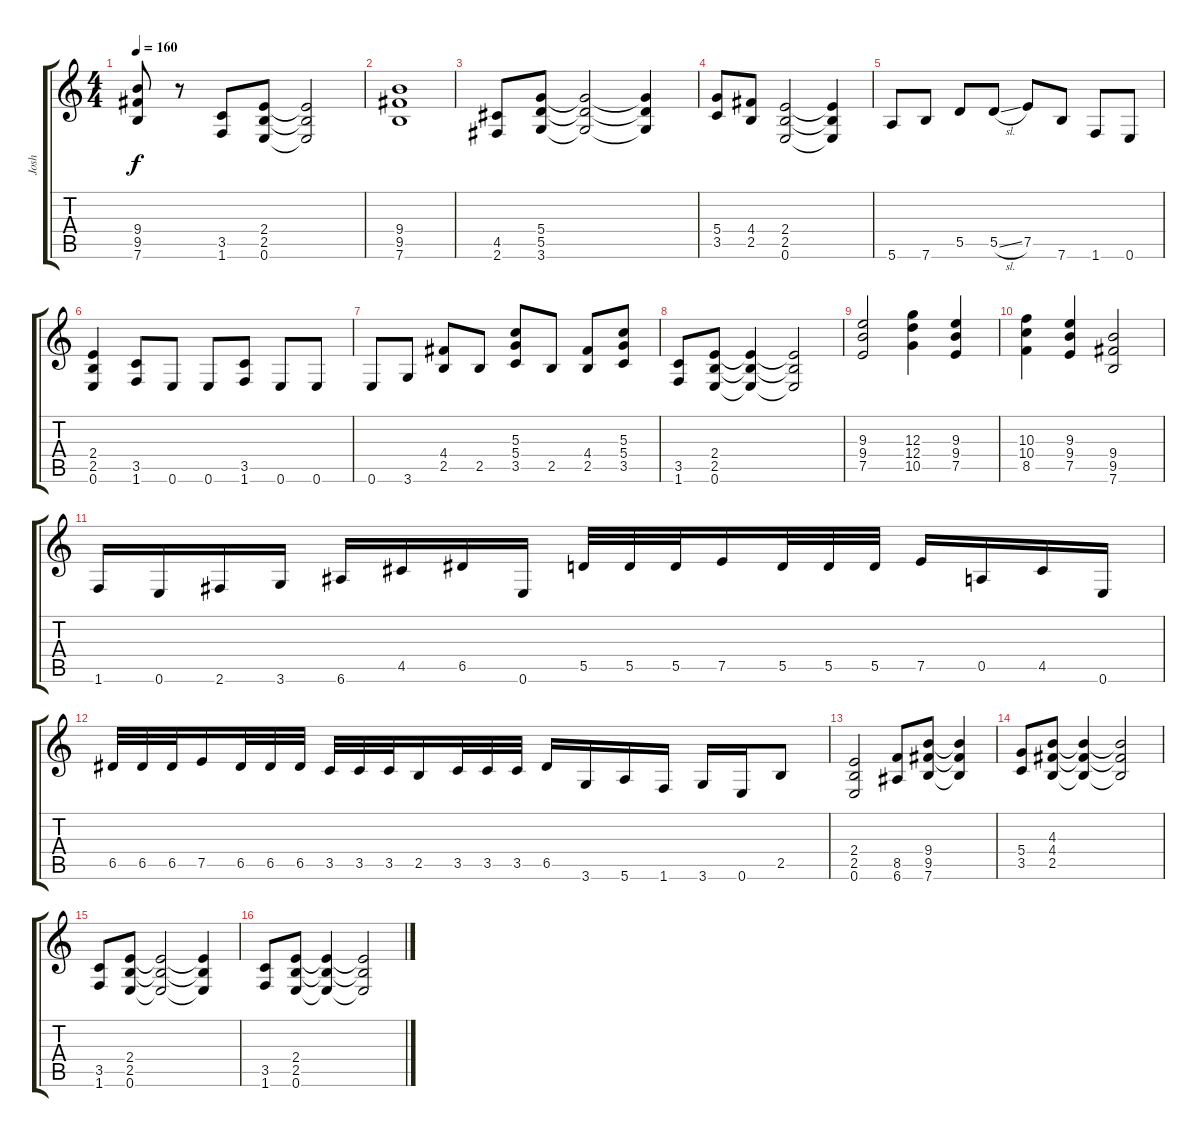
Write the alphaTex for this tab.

\track ("Josh" "Josh") {instrument distortionguitar}
\staff {score tabs}
\tuning (E4 B3 G3 D3 A2 E2) {hide}
\ts (4 4)
\tempo 160
\clef g2
\ks c
(9.4 9.5 7.6).8{dy f} r.8 (3.5 1.6).8 (2.4 2.5 0.6).8 (2.4{t} 2.5{t} 0.6{t}).2 |
(9.4 9.5 7.6).1 |
(4.5 2.6).8 (5.4 5.5 3.6).8 (5.4{t} 5.5{t} 3.6{t}).2 (5.4{t} 5.5{t} 3.6{t}).4 |
(5.4 3.5).8 (4.4 2.5).8 (2.4 2.5 0.6).2 (2.4{t} 2.5{t} 0.6{t}).4 |
5.6.8 7.6.8 5.5.8 5.5{sl}.8 7.5.8 7.6.8 1.6.8 0.6.8 |
(2.4 2.5 0.6).4 (3.5 1.6).8 0.6.8 0.6.8 (3.5 1.6).8 0.6.8 0.6.8 |
0.6.8 3.6.8 (4.4 2.5).8 2.5.8 (5.3 5.4 3.5).8 2.5.8 (4.4 2.5).8 (5.3 5.4 3.5).8 |
(3.5 1.6).8 (2.4 2.5 0.6).8 (2.4{t} 2.5{t} 0.6{t}).4 (2.4{t} 2.5{t} 0.6{t}).2 |
(9.3 9.4 7.5).2 (12.3 12.4 10.5).4 (9.3 9.4 7.5).4 |
(10.3 10.4 8.5).4 (9.3 9.4 7.5).4 (9.4 9.5 7.6).2 |
1.6.16 0.6.16 2.6.16 3.6.16 6.6.16 4.5.16 6.5.16 0.6.16 5.5.32 5.5.32 5.5.32 7.5.16 5.5.32 5.5.32 5.5.32 7.5.16 0.5.16 4.5.16 0.6.16 |
6.5.32 6.5.32 6.5.32 7.5.16 6.5.32 6.5.32 6.5.32 3.5.32 3.5.32 3.5.32 2.5.16 3.5.32 3.5.32 3.5.32 6.5.16 3.6.16 5.6.16 1.6.16 3.6.16 0.6.16 2.5.8 |
(2.4 2.5 0.6).2 (8.5 6.6).8 (9.4 9.5 7.6).8 (9.4{t} 9.5{t} 7.6{t}).4 |
(5.4 3.5).8 (4.3 4.4 2.5).8 (4.3{t} 4.4{t} 2.5{t}).4 (4.3{t} 4.4{t} 2.5{t}).2 |
(3.5 1.6).8 (2.4 2.5 0.6).8 (2.4{t} 2.5{t} 0.6{t}).2 (2.4{t} 2.5{t} 0.6{t}).4 |
(3.5 1.6).8 (2.4 2.5 0.6).8 (2.4{t} 2.5{t} 0.6{t}).4 (2.4{t} 2.5{t} 0.6{t}).2
